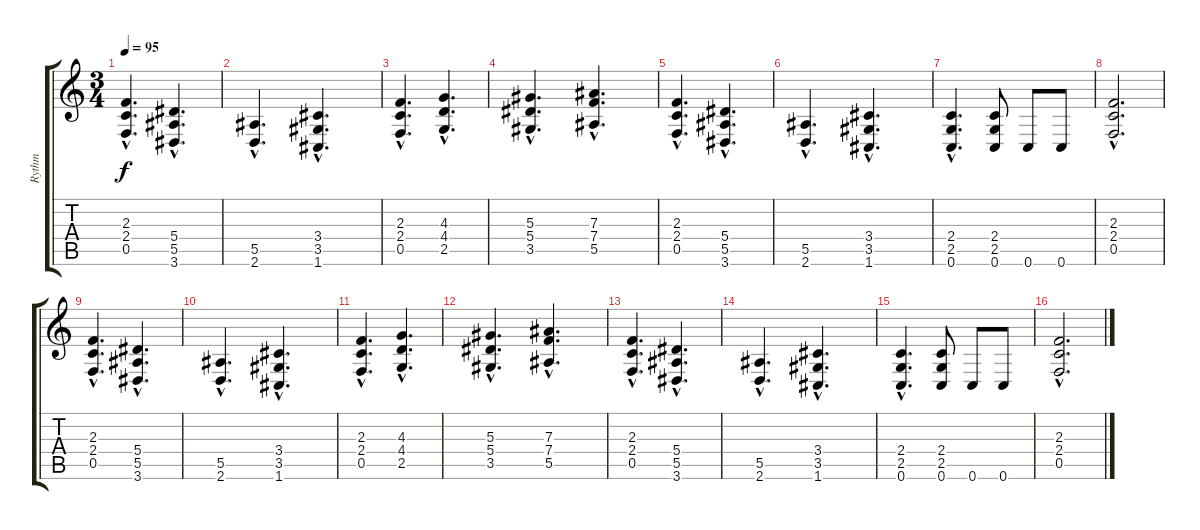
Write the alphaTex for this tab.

\track ("Rythm" "Rythm") {instrument distortionguitar}
\staff {score tabs}
\tuning (C4 G3 Eb3 Bb2 F2 C2) {hide}
\ts (3 4)
\tempo 95
\clef g2
\ks c
(2.3{hac} 2.4{hac} 0.5{hac}).4{d dy f} (5.4{hac} 5.5{hac} 3.6{hac}).4{d} |
(5.5{hac} 2.6{hac}).4{d} (3.4{hac} 3.5{hac} 1.6{hac}).4{d} |
(2.3{hac} 2.4{hac} 0.5{hac}).4{d} (4.3{hac} 4.4{hac} 2.5{hac}).4{d} |
(5.3{hac} 5.4{hac} 3.5{hac}).4{d} (7.3{hac} 7.4{hac} 5.5{hac}).4{d} |
(2.3{hac} 2.4{hac} 0.5{hac}).4{d} (5.4{hac} 5.5{hac} 3.6{hac}).4{d} |
(5.5{hac} 2.6{hac}).4{d} (3.4{hac} 3.5{hac} 1.6{hac}).4{d} |
(2.4{hac} 2.5{hac} 0.6).4{d} (2.4 2.5 0.6).8 0.6.8 0.6.8 |
(2.3{hac} 2.4{hac} 0.5{hac}).2{d} |
(2.3{hac} 2.4{hac} 0.5{hac}).4{d} (5.4{hac} 5.5{hac} 3.6{hac}).4{d} |
(5.5{hac} 2.6{hac}).4{d} (3.4{hac} 3.5{hac} 1.6{hac}).4{d} |
(2.3{hac} 2.4{hac} 0.5{hac}).4{d} (4.3{hac} 4.4{hac} 2.5{hac}).4{d} |
(5.3{hac} 5.4{hac} 3.5{hac}).4{d} (7.3{hac} 7.4{hac} 5.5{hac}).4{d} |
(2.3{hac} 2.4{hac} 0.5{hac}).4{d} (5.4{hac} 5.5{hac} 3.6{hac}).4{d} |
(5.5{hac} 2.6{hac}).4{d} (3.4{hac} 3.5{hac} 1.6{hac}).4{d} |
(2.4{hac} 2.5{hac} 0.6).4{d} (2.4 2.5 0.6).8 0.6.8 0.6.8 |
(2.3{hac} 2.4{hac} 0.5{hac}).2{d}
